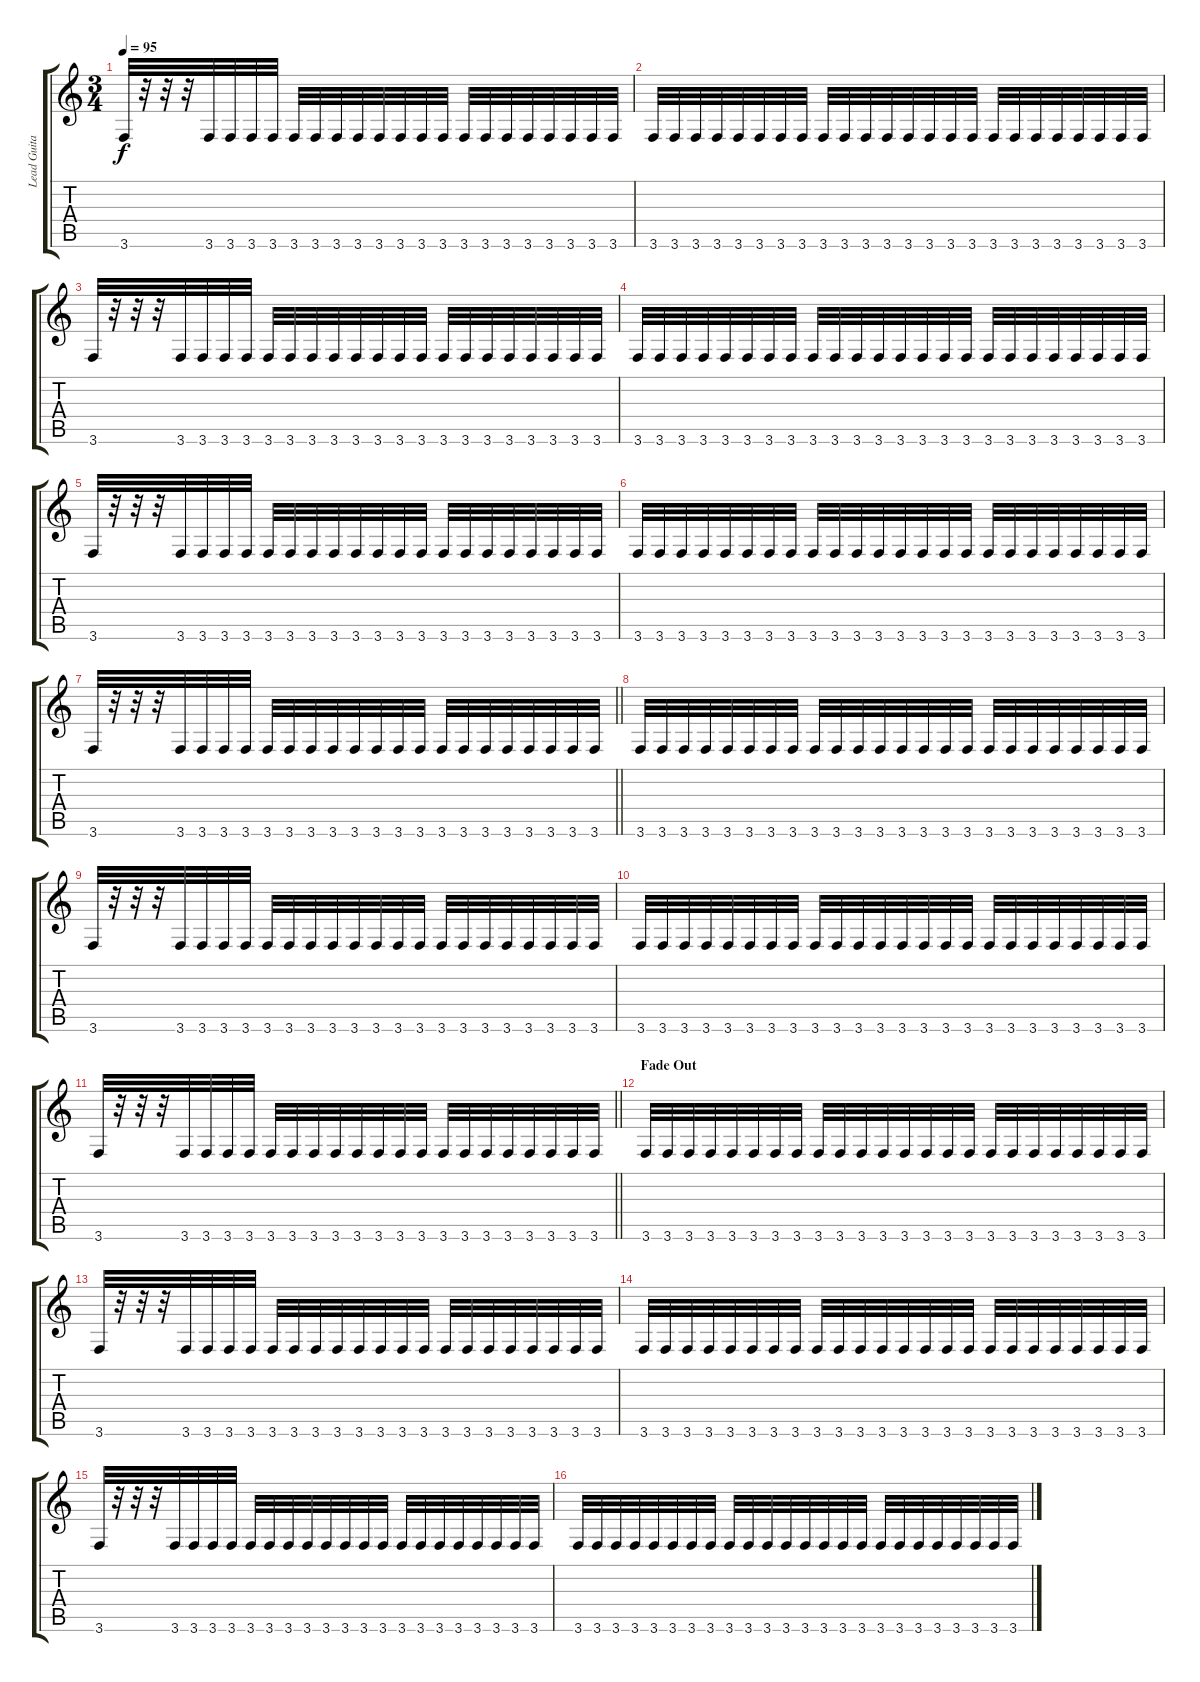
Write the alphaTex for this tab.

\track ("Lead Guitar - Christian Andreu" "Lead Guita") {instrument overdrivenguitar}
\staff {score tabs}
\tuning (D4 A3 F3 C3 G2 D2) {hide}
\ts (3 4)
\tempo 95
\clef g2
\ks c
3.6.32{dy f} r.32 r.32 r.32 3.6.32 3.6.32 3.6.32 3.6.32 3.6.32 3.6.32 3.6.32 3.6.32 3.6.32 3.6.32 3.6.32 3.6.32 3.6.32 3.6.32 3.6.32 3.6.32 3.6.32 3.6.32 3.6.32 3.6.32 |
3.6.32 3.6.32 3.6.32 3.6.32 3.6.32 3.6.32 3.6.32 3.6.32 3.6.32 3.6.32 3.6.32 3.6.32 3.6.32 3.6.32 3.6.32 3.6.32 3.6.32 3.6.32 3.6.32 3.6.32 3.6.32 3.6.32 3.6.32 3.6.32 |
3.6.32 r.32 r.32 r.32 3.6.32 3.6.32 3.6.32 3.6.32 3.6.32 3.6.32 3.6.32 3.6.32 3.6.32 3.6.32 3.6.32 3.6.32 3.6.32 3.6.32 3.6.32 3.6.32 3.6.32 3.6.32 3.6.32 3.6.32 |
3.6.32 3.6.32 3.6.32 3.6.32 3.6.32 3.6.32 3.6.32 3.6.32 3.6.32 3.6.32 3.6.32 3.6.32 3.6.32 3.6.32 3.6.32 3.6.32 3.6.32 3.6.32 3.6.32 3.6.32 3.6.32 3.6.32 3.6.32 3.6.32 |
3.6.32 r.32 r.32 r.32 3.6.32 3.6.32 3.6.32 3.6.32 3.6.32 3.6.32 3.6.32 3.6.32 3.6.32 3.6.32 3.6.32 3.6.32 3.6.32 3.6.32 3.6.32 3.6.32 3.6.32 3.6.32 3.6.32 3.6.32 |
3.6.32 3.6.32 3.6.32 3.6.32 3.6.32 3.6.32 3.6.32 3.6.32 3.6.32 3.6.32 3.6.32 3.6.32 3.6.32 3.6.32 3.6.32 3.6.32 3.6.32 3.6.32 3.6.32 3.6.32 3.6.32 3.6.32 3.6.32 3.6.32 |
\barLineRight lightlight
3.6.32 r.32 r.32 r.32 3.6.32 3.6.32 3.6.32 3.6.32 3.6.32 3.6.32 3.6.32 3.6.32 3.6.32 3.6.32 3.6.32 3.6.32 3.6.32 3.6.32 3.6.32 3.6.32 3.6.32 3.6.32 3.6.32 3.6.32 |
3.6.32 3.6.32 3.6.32 3.6.32 3.6.32 3.6.32 3.6.32 3.6.32 3.6.32 3.6.32 3.6.32 3.6.32 3.6.32 3.6.32 3.6.32 3.6.32 3.6.32 3.6.32 3.6.32 3.6.32 3.6.32 3.6.32 3.6.32 3.6.32 |
3.6.32 r.32 r.32 r.32 3.6.32 3.6.32 3.6.32 3.6.32 3.6.32 3.6.32 3.6.32 3.6.32 3.6.32 3.6.32 3.6.32 3.6.32 3.6.32 3.6.32 3.6.32 3.6.32 3.6.32 3.6.32 3.6.32 3.6.32 |
3.6.32 3.6.32 3.6.32 3.6.32 3.6.32 3.6.32 3.6.32 3.6.32 3.6.32 3.6.32 3.6.32 3.6.32 3.6.32 3.6.32 3.6.32 3.6.32 3.6.32 3.6.32 3.6.32 3.6.32 3.6.32 3.6.32 3.6.32 3.6.32 |
\barLineRight lightlight
3.6.32 r.32 r.32 r.32 3.6.32 3.6.32 3.6.32 3.6.32 3.6.32 3.6.32 3.6.32 3.6.32 3.6.32 3.6.32 3.6.32 3.6.32 3.6.32 3.6.32 3.6.32 3.6.32 3.6.32 3.6.32 3.6.32 3.6.32 |
\section ("" "Fade Out")
3.6.32{volume 0} 3.6.32 3.6.32 3.6.32 3.6.32 3.6.32 3.6.32 3.6.32 3.6.32 3.6.32 3.6.32 3.6.32 3.6.32 3.6.32 3.6.32 3.6.32 3.6.32 3.6.32 3.6.32 3.6.32 3.6.32 3.6.32 3.6.32 3.6.32 |
3.6.32 r.32 r.32 r.32 3.6.32 3.6.32 3.6.32 3.6.32 3.6.32 3.6.32 3.6.32 3.6.32 3.6.32 3.6.32 3.6.32 3.6.32 3.6.32 3.6.32 3.6.32 3.6.32 3.6.32 3.6.32 3.6.32 3.6.32 |
3.6.32 3.6.32 3.6.32 3.6.32 3.6.32 3.6.32 3.6.32 3.6.32 3.6.32 3.6.32 3.6.32 3.6.32 3.6.32 3.6.32 3.6.32 3.6.32 3.6.32 3.6.32 3.6.32 3.6.32 3.6.32 3.6.32 3.6.32 3.6.32 |
3.6.32 r.32 r.32 r.32 3.6.32 3.6.32 3.6.32 3.6.32 3.6.32 3.6.32 3.6.32 3.6.32 3.6.32 3.6.32 3.6.32 3.6.32 3.6.32 3.6.32 3.6.32 3.6.32 3.6.32 3.6.32 3.6.32 3.6.32 |
3.6.32 3.6.32 3.6.32 3.6.32 3.6.32 3.6.32 3.6.32 3.6.32 3.6.32 3.6.32 3.6.32 3.6.32 3.6.32 3.6.32 3.6.32 3.6.32 3.6.32 3.6.32 3.6.32 3.6.32 3.6.32 3.6.32 3.6.32 3.6.32
